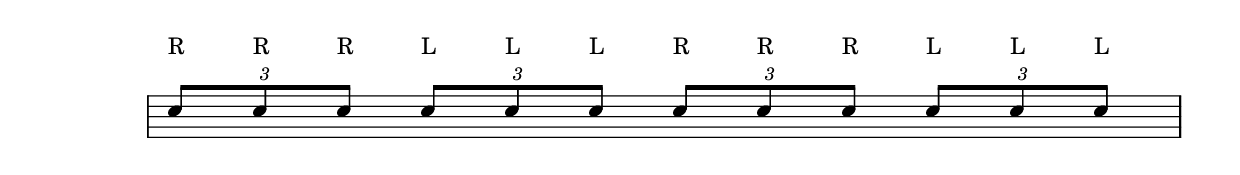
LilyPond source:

\version "2.22.1"

rudiment = \drummode {
  \repeat unfold 2 {
    \tuplet 3/2 { sn8^"R" sn8^"R" sn8^"R" } \tuplet 3/2 { sn8^"L" sn8^"L" sn8^"L" }
  }
}

\score {
  <<
    \new DrumStaff <<
      \new DrumVoice {
        \override Score.SystemStartBar.collapse-height = #-inf.0
        \omit Staff.TimeSignature
        \omit Staff.Clef
        \override TextScript.Y-offset = 6
        \stemUp
        \rudiment
      }
    >>
  >>

  \layout {
    ragged-last = ##f
  }
}